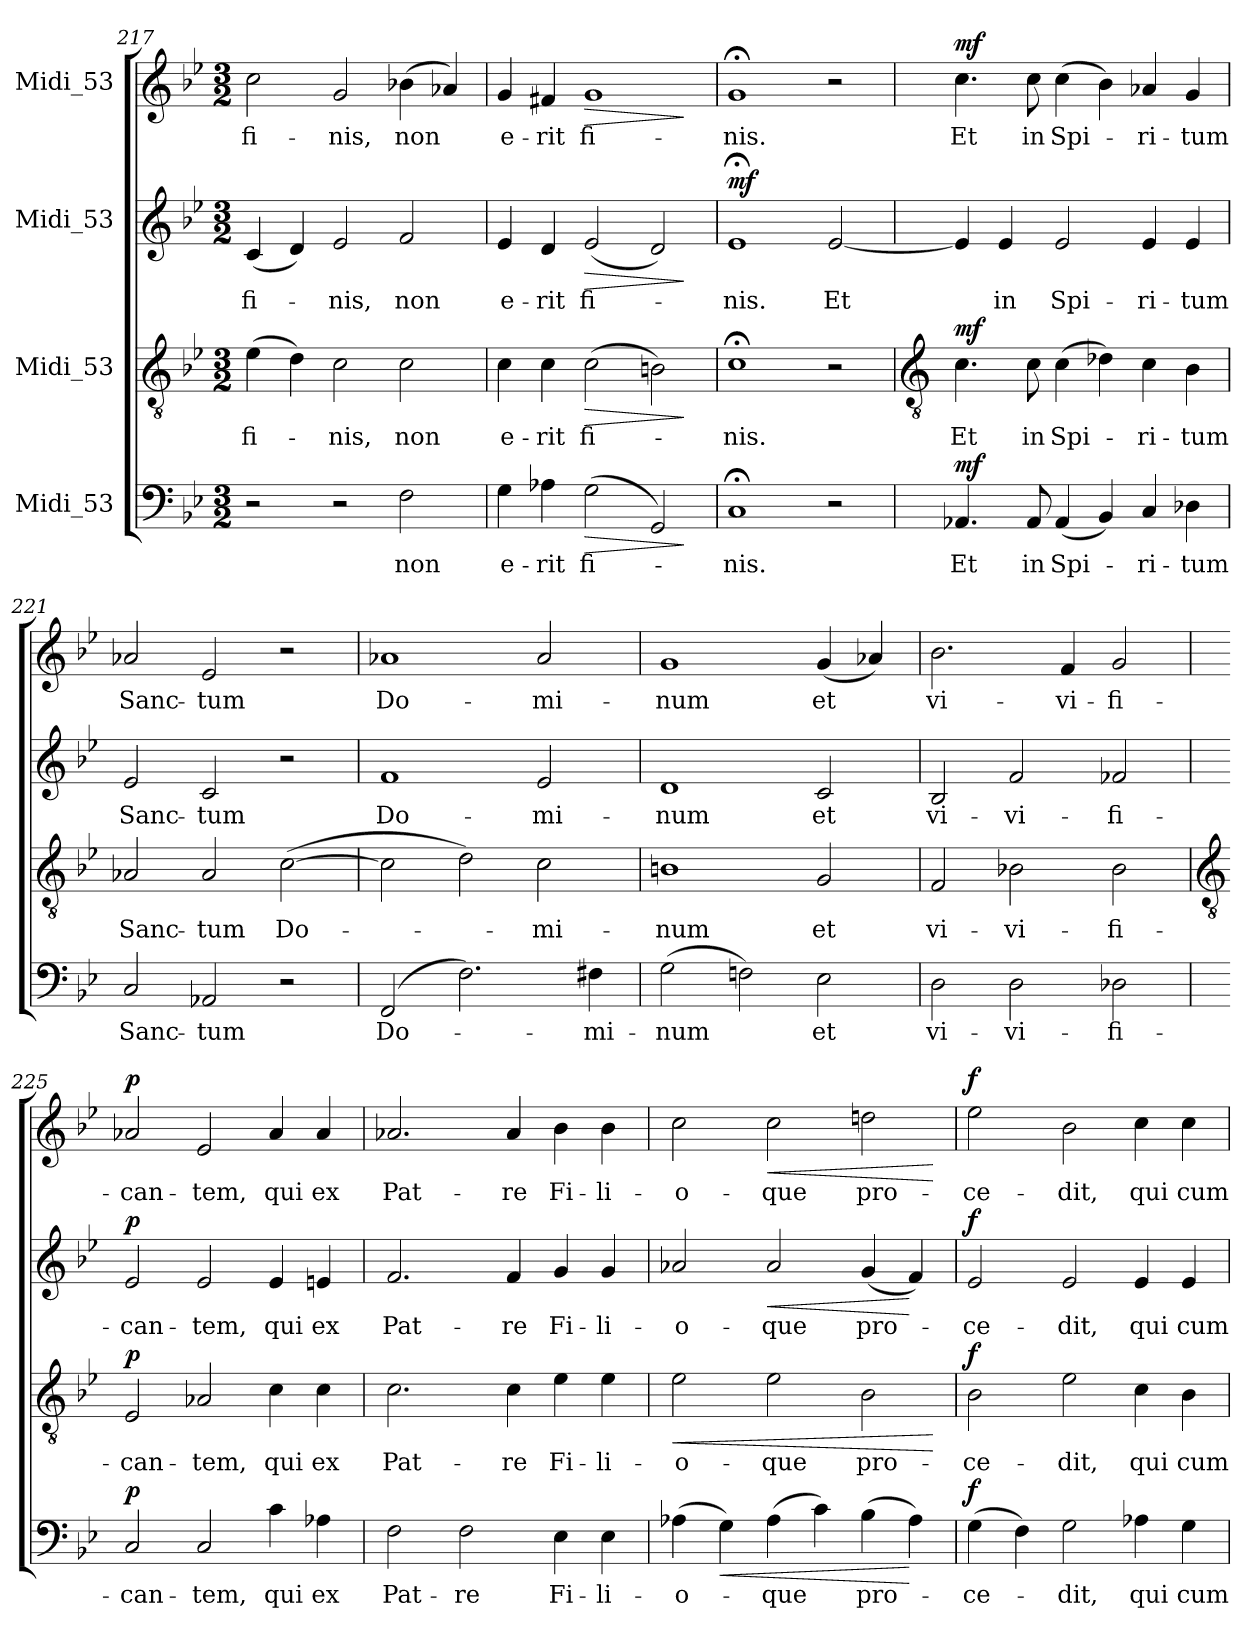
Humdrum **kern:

**kern	**text	**dynam	**kern	**text	**dynam	**kern	**text	**dynam	**kern	**text	**dynam
*part4	*part4	*part4	*part3	*part3	*part3	*part2	*part2	*part2	*part1	*part1	*part1
*staff4	*staff4	*staff4	*staff3	*staff3	*staff3	*staff2	*staff2	*staff2	*staff1	*staff1	*staff1
*I"Midi_53	*	*	*I"Midi_53	*	*	*I"Midi_53	*	*	*I"Midi_53	*	*
*clefF4	*	*	*clefGv2	*	*	*clefG2	*	*	*clefG2	*	*
*k[b-e-]	*	*	*k[b-e-]	*	*	*k[b-e-]	*	*	*k[b-e-]	*	*
*B-:	*	*	*B-:	*	*	*B-:	*	*	*B-:	*	*
*M3/2	*	*	*M3/2	*	*	*M3/2	*	*	*M3/2	*	*
=217	=217	=217	=217	=217	=217	=217	=217	=217	=217	=217	=217
!	!	!	!	!LO:LY:b	!	!	!LO:LY:b	!	!	!LO:LY:b	!
2r	.	.	(>4e-\	fi-	.	(<4c/	fi-	.	2cc\	fi-	.
.	.	.	4d\)	.	.	4d/)	.	.	.	.	.
!	!	!	!	!LO:LY:b	!	!	!LO:LY:b	!	!	!LO:LY:b	!
2r	.	.	2c\	-nis,	.	2e-/	-nis,	.	2g/	-nis,	.
!	!LO:LY:b	!	!	!LO:LY:b	!	!	!LO:LY:b	!	!	!LO:LY:b	!
2F\	non	.	2c\	non	.	2f/	non	.	(<4b-X\	non	.
.	.	.	.	.	.	.	.	.	4a-X/)	.	.
=218	=218	=218	=218	=218	=218	=218	=218	=218	=218	=218	=218
!	!LO:LY:b	!	!	!LO:LY:b	!	!	!LO:LY:b	!	!	!LO:LY:b	!
4G\	e-	.	4c\	e-	.	4e-/	e-	.	4g/	e-	.
!	!LO:LY:b	!	!	!LO:LY:b	!	!	!LO:LY:b	!	!	!LO:LY:b	!
4A-X\	-rit	.	4c\	-rit	.	4d/	-rit	.	4f#X/	-rit	.
!	!LO:LY:b	!LO:HP:b	!	!LO:LY:b	!LO:HP:b	!	!LO:LY:b	!LO:HP:b	!	!LO:LY:b	!LO:HP:b
(<2G\	fi-	>	(>2c\	fi-	>	(<2e-/	fi-	>	1g	fi-	>
2GG/)	.	.	2Bn\)	.	.	2d/)	.	.	.	.	.
.	.	]	.	.	]	.	.	]	.	.	]
=219	=219	=219	=219	=219	=219	=219	=219	=219	=219	=219	=219
!	!LO:LY:b	!	!	!LO:LY:b	!	!	!LO:LY:b	!LO:DY:a	!	!LO:LY:b	!
1C;<	-nis.	.	1c;<	-nis.	.	1e-;<	-nis.	mf	1g;<	-nis.	.
!	!	!	!	!	!	!	!LO:LY:b	!	!	!	!
2r	.	.	2r	.	.	[2e-/	Et	.	2r	.	.
!!LO:LB:g=z
=220	=220	=220	=220	=220	=220	=220	=220	=220	=220	=220	=220
*	*	*	*clefGv2	*	*	*	*	*	*	*	*
!	!LO:LY:b	!LO:DY:a	!	!LO:LY:b	!LO:DY:a	!	!	!	!	!LO:LY:b	!LO:DY:a
4.AA-X/	Et	mf	4.c\	Et	mf	4e-/]	.	.	4.cc\	Et	mf
!	!	!	!	!	!	!	!LO:LY:b	!	!	!	!
.	.	.	.	.	.	4e-/	in	.	.	.	.
!	!LO:LY:b	!	!	!LO:LY:b	!	!	!	!	!	!LO:LY:b	!
8AA-/	in	.	8c\	in	.	.	.	.	8cc\	in	.
!	!LO:LY:b	!	!	!LO:LY:b	!	!	!LO:LY:b	!	!	!LO:LY:b	!
(<4AA-/	Spi-	.	(>4c\	Spi-	.	2e-/	Spi-	.	(>4cc\	Spi-	.
4BB-/)	.	.	4d-X\)	.	.	.	.	.	4b-\)	.	.
!	!LO:LY:b	!	!	!LO:LY:b	!	!	!LO:LY:b	!	!	!LO:LY:b	!
4C/	-ri-	.	4c\	-ri-	.	4e-/	-ri-	.	4a-X/	-ri-	.
!	!LO:LY:b	!	!	!LO:LY:b	!	!	!LO:LY:b	!	!	!LO:LY:b	!
4D-X\	-tum	.	4B-\	-tum	.	4e-/	-tum	.	4g/	-tum	.
=221	=221	=221	=221	=221	=221	=221	=221	=221	=221	=221	=221
!	!LO:LY:b	!	!	!LO:LY:b	!	!	!LO:LY:b	!	!	!LO:LY:b	!
2C/	Sanc-	.	2A-X/	Sanc-	.	2e-/	Sanc-	.	2a-X/	Sanc-	.
!	!LO:LY:b	!	!	!LO:LY:b	!	!	!LO:LY:b	!	!	!LO:LY:b	!
2AA-X/	-tum	.	2A-/	-tum	.	2c/	-tum	.	2e-/	-tum	.
!	!	!	!	!LO:LY:b	!	!	!	!	!	!	!
2r	.	.	(>[2c\	Do-	.	2r	.	.	2r	.	.
=222	=222	=222	=222	=222	=222	=222	=222	=222	=222	=222	=222
!	!LO:LY:b	!	!	!	!	!	!LO:LY:b	!	!	!LO:LY:b	!
(2FF/	Do-	.	2c\]	.	.	1f	Do-	.	1a-X	Do-	.
2.F\)	.	.	2d\)	.	.	.	.	.	.	.	.
!	!	!	!	!LO:LY:b	!	!	!LO:LY:b	!	!	!LO:LY:b	!
.	.	.	2c\	-mi-	.	2e-/	-mi-	.	2a-/	-mi-	.
!	!LO:LY:b	!	!	!	!	!	!	!	!	!	!
4F#X\	-mi-	.	.	.	.	.	.	.	.	.	.
=223	=223	=223	=223	=223	=223	=223	=223	=223	=223	=223	=223
!	!LO:LY:b	!	!	!LO:LY:b	!	!	!LO:LY:b	!	!	!LO:LY:b	!
(>2G\	-num	.	1Bn	-num	.	1d	-num	.	1g	-num	.
2Fn\)	.	.	.	.	.	.	.	.	.	.	.
!	!LO:LY:b	!	!	!LO:LY:b	!	!	!LO:LY:b	!	!	!LO:LY:b	!
2E-\	et	.	2G/	et	.	2c/	et	.	(<4g/	et	.
.	.	.	.	.	.	.	.	.	4a-X/)	.	.
=224	=224	=224	=224	=224	=224	=224	=224	=224	=224	=224	=224
!	!LO:LY:b	!	!	!LO:LY:b	!	!	!LO:LY:b	!	!	!LO:LY:b	!
2D\	vi-	.	2F/	vi-	.	2B-/	vi-	.	2.b-\	vi-	.
!	!LO:LY:b	!	!	!LO:LY:b	!	!	!LO:LY:b	!	!	!	!
2D\	-vi-	.	2B-X\	-vi-	.	2f/	-vi-	.	.	.	.
!	!	!	!	!	!	!	!	!	!	!LO:LY:b	!
.	.	.	.	.	.	.	.	.	4f/	-vi-	.
!	!LO:LY:b	!	!	!LO:LY:b	!	!	!LO:LY:b	!	!	!LO:LY:b	!
2D-X\	-fi-	.	2B-\	-fi-	.	2f-X/	-fi-	.	2g/	-fi-	.
!!LO:LB:g=z
=225	=225	=225	=225	=225	=225	=225	=225	=225	=225	=225	=225
*	*	*	*clefGv2	*	*	*	*	*	*	*	*
!	!LO:LY:b	!LO:DY:a	!	!LO:LY:b	!LO:DY:a	!	!LO:LY:b	!LO:DY:a	!	!LO:LY:b	!LO:DY:a
2C/	-can-	p	2E-/	-can-	p	2e-/	-can-	p	2a-X/	-can-	p
!	!LO:LY:b	!	!	!LO:LY:b	!	!	!LO:LY:b	!	!	!LO:LY:b	!
2C/	-tem,	.	2A-X/	-tem,	.	2e-/	-tem,	.	2e-/	-tem,	.
!	!LO:LY:b	!	!	!LO:LY:b	!	!	!LO:LY:b	!	!	!LO:LY:b	!
4c\	qui	.	4c\	qui	.	4e-/	qui	.	4a-/	qui	.
!	!LO:LY:b	!	!	!LO:LY:b	!	!	!LO:LY:b	!	!	!LO:LY:b	!
4A-X\	ex	.	4c\	ex	.	4en/	ex	.	4a-/	ex	.
=226	=226	=226	=226	=226	=226	=226	=226	=226	=226	=226	=226
!	!LO:LY:b	!	!	!LO:LY:b	!	!	!LO:LY:b	!	!	!LO:LY:b	!
2F\	Pat-	.	2.c\	Pat-	.	2.f/	Pat-	.	2.a-X/	Pat-	.
!	!LO:LY:b	!	!	!	!	!	!	!	!	!	!
2F\	-re	.	.	.	.	.	.	.	.	.	.
!	!	!	!	!LO:LY:b	!	!	!LO:LY:b	!	!	!LO:LY:b	!
.	.	.	4c\	-re	.	4f/	-re	.	4a-/	-re	.
!	!LO:LY:b	!	!	!LO:LY:b	!	!	!LO:LY:b	!	!	!LO:LY:b	!
4E-\	Fi-	.	4e-\	Fi-	.	4g/	Fi-	.	4b-\	Fi-	.
!	!LO:LY:b	!	!	!LO:LY:b	!	!	!LO:LY:b	!	!	!LO:LY:b	!
4E-\	-li-	.	4e-\	-li-	.	4g/	-li-	.	4b-\	-li-	.
=227	=227	=227	=227	=227	=227	=227	=227	=227	=227	=227	=227
!	!LO:LY:b	!	!	!LO:LY:b	!LO:HP:b	!	!LO:LY:b	!	!	!LO:LY:b	!
(>4A-X\	-o-	.	2e-\	-o-	<	2a-X/	-o-	.	2cc\	-o-	.
!	!	!LO:HP:b	!	!	!	!	!	!	!	!	!
4G\)	.	<	.	.	.	.	.	.	.	.	.
!	!LO:LY:b	!	!	!LO:LY:b	!	!	!LO:LY:b	!LO:HP:b	!	!LO:LY:b	!LO:HP:b
(>4A-\	-que	.	2e-\	-que	.	2a-/	-que	<	2cc\	-que	<
4c\)	.	.	.	.	.	.	.	.	.	.	.
!	!LO:LY:b	!	!	!LO:LY:b	!	!	!LO:LY:b	!	!	!LO:LY:b	!
(>4B-\	pro-	.	2B-\	pro-	.	(<4g/	pro-	.	2ddn\	pro-	.
4A-\)	.	[	.	.	.	4f/)	.	[	.	.	.
.	.	.	.	.	[	.	.	.	.	.	[
=228	=228	=228	=228	=228	=228	=228	=228	=228	=228	=228	=228
!	!LO:LY:b	!LO:DY:a	!	!LO:LY:b	!LO:DY:a	!	!LO:LY:b	!LO:DY:a	!	!LO:LY:b	!LO:DY:a
(>4G\	-ce-	f	2B-\	-ce-	f	2e-/	-ce-	f	2ee-\	-ce-	f
4F\)	.	.	.	.	.	.	.	.	.	.	.
!	!LO:LY:b	!	!	!LO:LY:b	!	!	!LO:LY:b	!	!	!LO:LY:b	!
2G\	-dit,	.	2e-\	-dit,	.	2e-/	-dit,	.	2b-\	-dit,	.
!	!LO:LY:b	!	!	!LO:LY:b	!	!	!LO:LY:b	!	!	!LO:LY:b	!
4A-X\	qui	.	4c\	qui	.	4e-/	qui	.	4cc\	qui	.
!	!LO:LY:b	!	!	!LO:LY:b	!	!	!LO:LY:b	!	!	!LO:LY:b	!
4G\	cum	.	4B-\	cum	.	4e-/	cum	.	4cc\	cum	.
=	=	=	=	=	=	=	=	=	=	=	=
*-	*-	*-	*-	*-	*-	*-	*-	*-	*-	*-	*-
